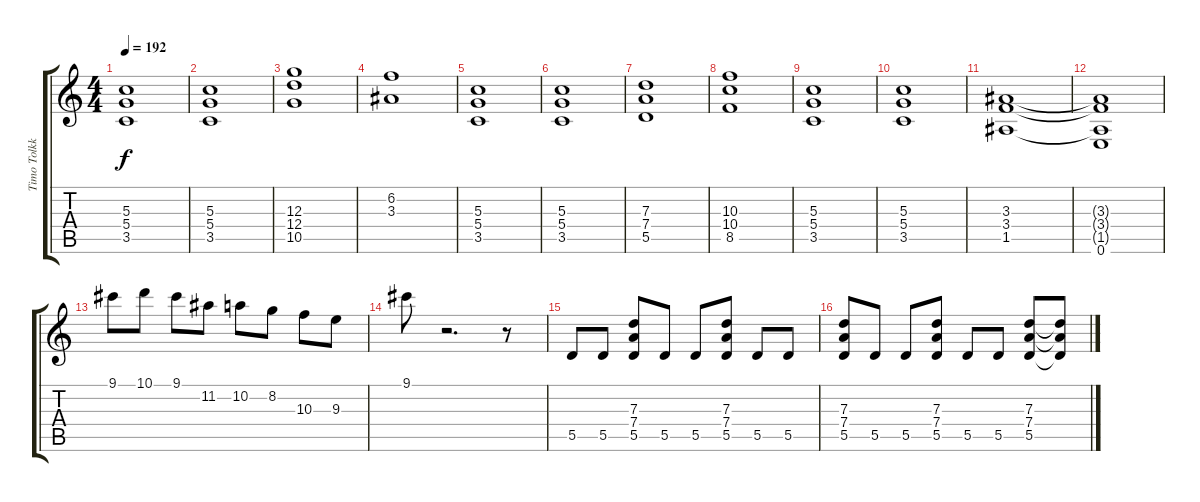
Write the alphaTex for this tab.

\track ("Timo Tolkki" "Timo Tolkk") {instrument distortionguitar}
\staff {score tabs}
\tuning (E4 B3 G3 D3 A2 E2) {hide}
\ts (4 4)
\tempo 192
\clef g2
\ks c
(5.3 5.4 3.5).1{dy f} |
(5.3 5.4 3.5).1 |
(12.3 12.4 10.5).1 |
(6.2 3.3).1 |
(5.3 5.4 3.5).1 |
(5.3 5.4 3.5).1 |
(7.3 7.4 5.5).1 |
(10.3 10.4 8.5).1 |
(5.3 5.4 3.5).1 |
(5.3 5.4 3.5).1 |
(3.3 3.4 1.5).1 |
(3.3{t} 3.4{t} 1.5{t} 0.6).1 |
9.1.8 10.1.8 9.1.8 11.2.8 10.2.8 8.2.8 10.3.8 9.3.8 |
9.1.8 r.2{d} r.8 |
5.5.8 5.5.8 (7.3 7.4 5.5).8 5.5.8 5.5.8 (7.3 7.4 5.5).8 5.5.8 5.5.8 |
(7.3 7.4 5.5).8 5.5.8 5.5.8 (7.3 7.4 5.5).8 5.5.8 5.5.8 (7.3 7.4 5.5).8 (7.3{t} 7.4{t} 5.5{t}).8
